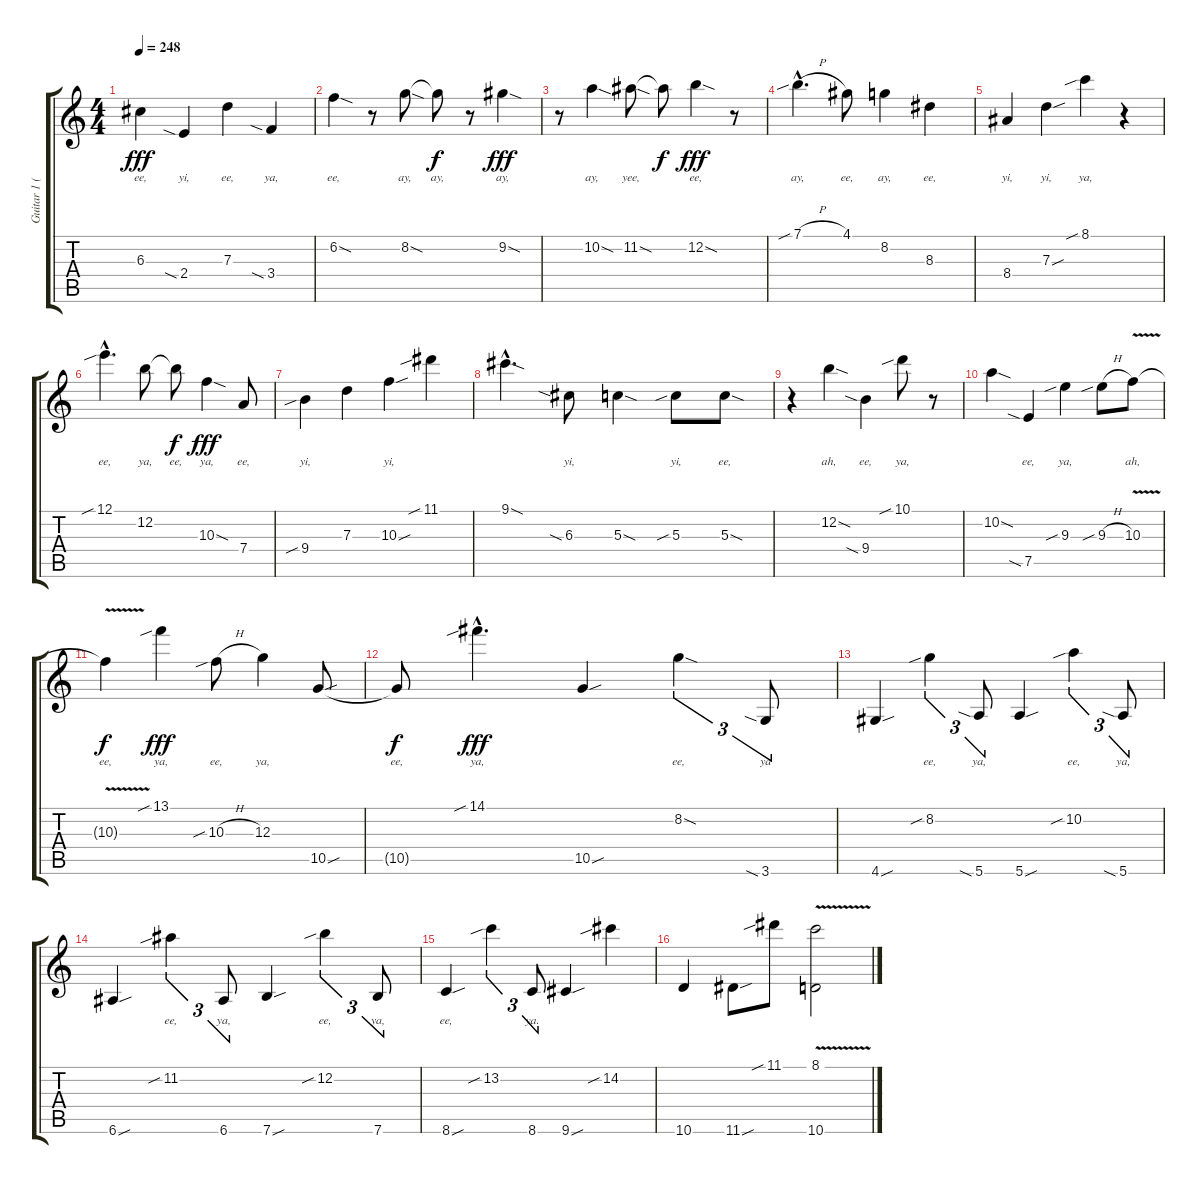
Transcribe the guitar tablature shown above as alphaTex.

\track ("Guitar 1 (ay ay)" "Guitar 1 (") {instrument distortionguitar}
\staff {score tabs}
\tuning (E4 B3 G3 D3 A2 E2) {hide}
\ts (4 4)
\tempo 248
\clef g2
\ks c
6.3.4{lyrics (0 "ee,") lyrics (1 "") lyrics (2 "") lyrics (3 "") lyrics (4 "") dy fff} 2.4{sia}.4{lyrics (0 "yi,") lyrics (1 "") lyrics (2 "") lyrics (3 "") lyrics (4 "")} 7.3.4{lyrics (0 "ee,") lyrics (1 "") lyrics (2 "") lyrics (3 "") lyrics (4 "")} 3.4{sia}.4{lyrics (0 "ya,") lyrics (1 "") lyrics (2 "") lyrics (3 "") lyrics (4 "")} |
6.2{sod}.4{lyrics (0 "ee,") lyrics (1 "") lyrics (2 "") lyrics (3 "") lyrics (4 "")} r.8 8.2{sod}.8{lyrics (0 "ay,") lyrics (1 "") lyrics (2 "") lyrics (3 "") lyrics (4 "")} 8.2{t}.8{lyrics (0 "ay,") lyrics (1 "") lyrics (2 "") lyrics (3 "") lyrics (4 "") dy f} r.8 9.2{sod}.4{lyrics (0 "ay,") lyrics (1 "") lyrics (2 "") lyrics (3 "") lyrics (4 "") dy fff} |
r.8 10.2{sod}.4{lyrics (0 "ay,") lyrics (1 "") lyrics (2 "") lyrics (3 "") lyrics (4 "")} 11.2{sod}.8{lyrics (0 "yee,") lyrics (1 "") lyrics (2 "") lyrics (3 "") lyrics (4 "")} 11.2{t}.8{lyrics (0 "") lyrics (1 "") lyrics (2 "") lyrics (3 "") lyrics (4 "") dy f} 12.2{sod}.4{lyrics (0 "ee,") lyrics (1 "") lyrics (2 "") lyrics (3 "") lyrics (4 "") dy fff} r.8 |
7.1{sib h hac}.4{d lyrics (0 "ay,") lyrics (1 "") lyrics (2 "") lyrics (3 "") lyrics (4 "")} 4.1.8{lyrics (0 "ee,") lyrics (1 "") lyrics (2 "") lyrics (3 "") lyrics (4 "")} 8.2.4{lyrics (0 "ay,") lyrics (1 "") lyrics (2 "") lyrics (3 "") lyrics (4 "")} 8.3.4{lyrics (0 "ee,") lyrics (1 "") lyrics (2 "") lyrics (3 "") lyrics (4 "")} |
8.4.4{lyrics (0 "yi,") lyrics (1 "") lyrics (2 "") lyrics (3 "") lyrics (4 "")} 7.3{sou}.4{lyrics (0 "yi,") lyrics (1 "") lyrics (2 "") lyrics (3 "") lyrics (4 "")} 8.1{sib}.4{lyrics (0 "ya,") lyrics (1 "") lyrics (2 "") lyrics (3 "") lyrics (4 "")} r.4 |
12.1{sib hac}.4{d lyrics (0 "ee,") lyrics (1 "") lyrics (2 "") lyrics (3 "") lyrics (4 "")} 12.2.8{lyrics (0 "ya,") lyrics (1 "") lyrics (2 "") lyrics (3 "") lyrics (4 "")} 12.2{t}.8{lyrics (0 "ee,") lyrics (1 "") lyrics (2 "") lyrics (3 "") lyrics (4 "") dy f} 10.3{sod}.4{lyrics (0 "ya,") lyrics (1 "") lyrics (2 "") lyrics (3 "") lyrics (4 "") dy fff} 7.4.8{lyrics (0 "ee,") lyrics (1 "") lyrics (2 "") lyrics (3 "") lyrics (4 "")} |
9.4{sib}.4{lyrics (0 "yi,") lyrics (1 "") lyrics (2 "") lyrics (3 "") lyrics (4 "")} 7.3.4{lyrics (0 "") lyrics (1 "") lyrics (2 "") lyrics (3 "") lyrics (4 "")} 10.3{sou}.4{lyrics (0 "yi,") lyrics (1 "") lyrics (2 "") lyrics (3 "") lyrics (4 "")} 11.1{sib}.4{lyrics (0 "") lyrics (1 "") lyrics (2 "") lyrics (3 "") lyrics (4 "")} |
9.1{sod hac}.4{d lyrics (0 "") lyrics (1 "") lyrics (2 "") lyrics (3 "") lyrics (4 "")} 6.3{sia}.8{lyrics (0 "yi,") lyrics (1 "") lyrics (2 "") lyrics (3 "") lyrics (4 "")} 5.3{sod}.4{lyrics (0 "") lyrics (1 "") lyrics (2 "") lyrics (3 "") lyrics (4 "")} 5.3{sib}.8{lyrics (0 "yi,") lyrics (1 "") lyrics (2 "") lyrics (3 "") lyrics (4 "")} 5.3{sod}.8{lyrics (0 "ee,") lyrics (1 "") lyrics (2 "") lyrics (3 "") lyrics (4 "")} |
r.4 12.2{sod}.4{lyrics (0 "ah,") lyrics (1 "") lyrics (2 "") lyrics (3 "") lyrics (4 "")} 9.4{sia}.4{lyrics (0 "ee,") lyrics (1 "") lyrics (2 "") lyrics (3 "") lyrics (4 "")} 10.1{sib}.8{lyrics (0 "ya,") lyrics (1 "") lyrics (2 "") lyrics (3 "") lyrics (4 "")} r.8 |
10.2{sod}.4{lyrics (0 "") lyrics (1 "") lyrics (2 "") lyrics (3 "") lyrics (4 "")} 7.5{sia}.4{lyrics (0 "ee,") lyrics (1 "") lyrics (2 "") lyrics (3 "") lyrics (4 "")} 9.3{sib}.4{lyrics (0 "ya,") lyrics (1 "") lyrics (2 "") lyrics (3 "") lyrics (4 "")} 9.3{sib h}.8{lyrics (0 "") lyrics (1 "") lyrics (2 "") lyrics (3 "") lyrics (4 "")} 10.3{v}.8{lyrics (0 "ah,") lyrics (1 "") lyrics (2 "") lyrics (3 "") lyrics (4 "")} |
10.3{t}.4{lyrics (0 "ee,") lyrics (1 "") lyrics (2 "") lyrics (3 "") lyrics (4 "") dy f} 13.1{sib}.4{lyrics (0 "ya,") lyrics (1 "") lyrics (2 "") lyrics (3 "") lyrics (4 "") dy fff} 10.3{sib h}.8{lyrics (0 "ee,") lyrics (1 "") lyrics (2 "") lyrics (3 "") lyrics (4 "")} 12.3.4{lyrics (0 "ya,") lyrics (1 "") lyrics (2 "") lyrics (3 "") lyrics (4 "")} 10.5{sou}.8{lyrics (0 "") lyrics (1 "") lyrics (2 "") lyrics (3 "") lyrics (4 "")} |
10.5{t}.8{lyrics (0 "ee,") lyrics (1 "") lyrics (2 "") lyrics (3 "") lyrics (4 "") dy f} 14.1{sib hac}.4{d lyrics (0 "ya,") lyrics (1 "") lyrics (2 "") lyrics (3 "") lyrics (4 "") dy fff} 10.5{sou}.4{lyrics (0 "") lyrics (1 "") lyrics (2 "") lyrics (3 "") lyrics (4 "")} 8.2{sod}.4{tu (3 2) lyrics (0 "ee,") lyrics (1 "") lyrics (2 "") lyrics (3 "") lyrics (4 "")} 3.6{sia}.8{tu (3 2) lyrics (0 "ya") lyrics (1 "") lyrics (2 "") lyrics (3 "") lyrics (4 "")} |
4.6{sou}.4{lyrics (0 "") lyrics (1 "") lyrics (2 "") lyrics (3 "") lyrics (4 "")} 8.2{sib}.4{tu (3 2) lyrics (0 "ee,") lyrics (1 "") lyrics (2 "") lyrics (3 "") lyrics (4 "")} 5.6{sia}.8{tu (3 2) lyrics (0 "ya,") lyrics (1 "") lyrics (2 "") lyrics (3 "") lyrics (4 "")} 5.6{sou}.4{lyrics (0 "") lyrics (1 "") lyrics (2 "") lyrics (3 "") lyrics (4 "")} 10.2{sib}.4{tu (3 2) lyrics (0 "ee,") lyrics (1 "") lyrics (2 "") lyrics (3 "") lyrics (4 "")} 5.6{sia}.8{tu (3 2) lyrics (0 "ya,") lyrics (1 "") lyrics (2 "") lyrics (3 "") lyrics (4 "")} |
6.6{sou}.4{lyrics (0 "") lyrics (1 "") lyrics (2 "") lyrics (3 "") lyrics (4 "")} 11.2{sib}.4{tu (3 2) lyrics (0 "ee,") lyrics (1 "") lyrics (2 "") lyrics (3 "") lyrics (4 "")} 6.6.8{tu (3 2) lyrics (0 "ya,") lyrics (1 "") lyrics (2 "") lyrics (3 "") lyrics (4 "")} 7.6{sou}.4{lyrics (0 "") lyrics (1 "") lyrics (2 "") lyrics (3 "") lyrics (4 "")} 12.2{sib}.4{tu (3 2) lyrics (0 "ee,") lyrics (1 "") lyrics (2 "") lyrics (3 "") lyrics (4 "")} 7.6.8{tu (3 2) lyrics (0 "ya,") lyrics (1 "") lyrics (2 "") lyrics (3 "") lyrics (4 "")} |
8.6{sou}.4{lyrics (0 "ee,") lyrics (1 "") lyrics (2 "") lyrics (3 "") lyrics (4 "")} 13.2{sib}.4{tu (3 2) lyrics (0 "") lyrics (1 "") lyrics (2 "") lyrics (3 "") lyrics (4 "")} 8.6.8{tu (3 2) lyrics (0 "ya.") lyrics (1 "") lyrics (2 "") lyrics (3 "") lyrics (4 "")} 9.6{sou}.4 14.2{sib}.4 |
10.6.4 11.6{sou}.8 11.1{sib}.8 (8.1{v} 10.6{v}).2
